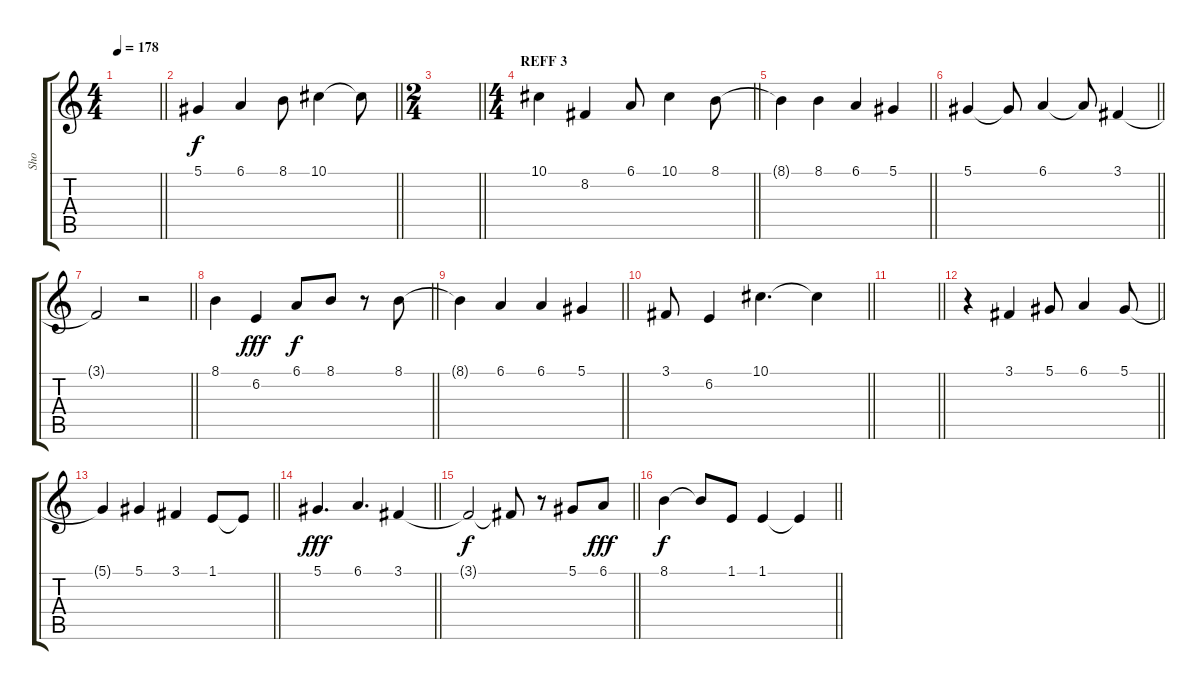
\track ("Sho" "Sho") {instrument sopranosax}
\staff {score tabs}
\tuning (Eb4 Bb3 Gb3 Db3 Ab2 Eb2) {hide}
\ts (4 4)
\tempo 178
\clef g2
\barLineRight lightlight
\ks c
|
\barLineRight lightlight
5.1.4{dy f} 6.1.4 8.1.8 10.1.4 10.1{t}.8 |
\ts (2 4)
\barLineRight lightlight
|
\ts (4 4)
\section ("" "REFF 3")
\barLineRight lightlight
10.1.4 8.2.4 6.1.8 10.1.4 8.1.8 |
\barLineRight lightlight
8.1{t}.4 8.1.4 6.1.4 5.1.4 |
\barLineRight lightlight
5.1.4 5.1{t}.8 6.1.4 6.1{t}.8 3.1.4 |
\barLineRight lightlight
3.1{t}.2 r.2 |
\barLineRight lightlight
8.1.4 6.2.4{dy fff} 6.1.8{dy f} 8.1.8 r.8 8.1.8 |
\barLineRight lightlight
8.1{t}.4 6.1.4 6.1.4 5.1.4 |
\barLineRight lightlight
3.1.8 6.2.4 10.1.4{d} 10.1{t}.4 |
\barLineRight lightlight
|
\barLineRight lightlight
r.4 3.1.4 5.1.8 6.1.4 5.1.8 |
\barLineRight lightlight
5.1{t}.4 5.1.4 3.1.4 1.1.8 1.1{t}.8 |
\barLineRight lightlight
5.1.4{d dy fff} 6.1.4{d} 3.1.4 |
\barLineRight lightlight
3.1{t}.2{dy f} 3.1{t}.8 r.8 5.1.8 6.1.8{dy fff} |
\barLineRight lightlight
8.1.4{dy f} 8.1{t}.8 1.1.8 1.1.4 1.1{t}.4
